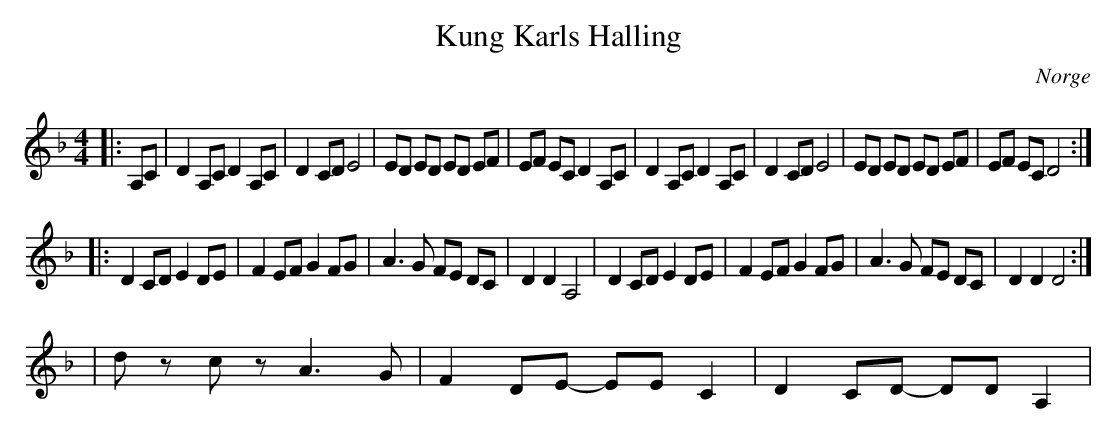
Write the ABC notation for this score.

X:1
T:Kung Karls Halling
O:Norge
M:4/4
L:1/8
K:Dm
|: A,C | D2 A,C D2 A,C | D2 CD E4 | ED ED ED EF | EF EC D2 A,C | D2 A,C D2 A,C | D2 CD E4 | ED ED ED EF | EF EC D4 :|
|: D2 CD E2 DE | F2 EF G2 FG | A3 G FE DC | D2 D2 A,4 | D2 CD E2 DE | F2 EF G2 FG | A3 G FE DC | D2 D2 D4 :|
| dz cz A3G | F2DE- EE C2 | D2CD- DD A,2|
